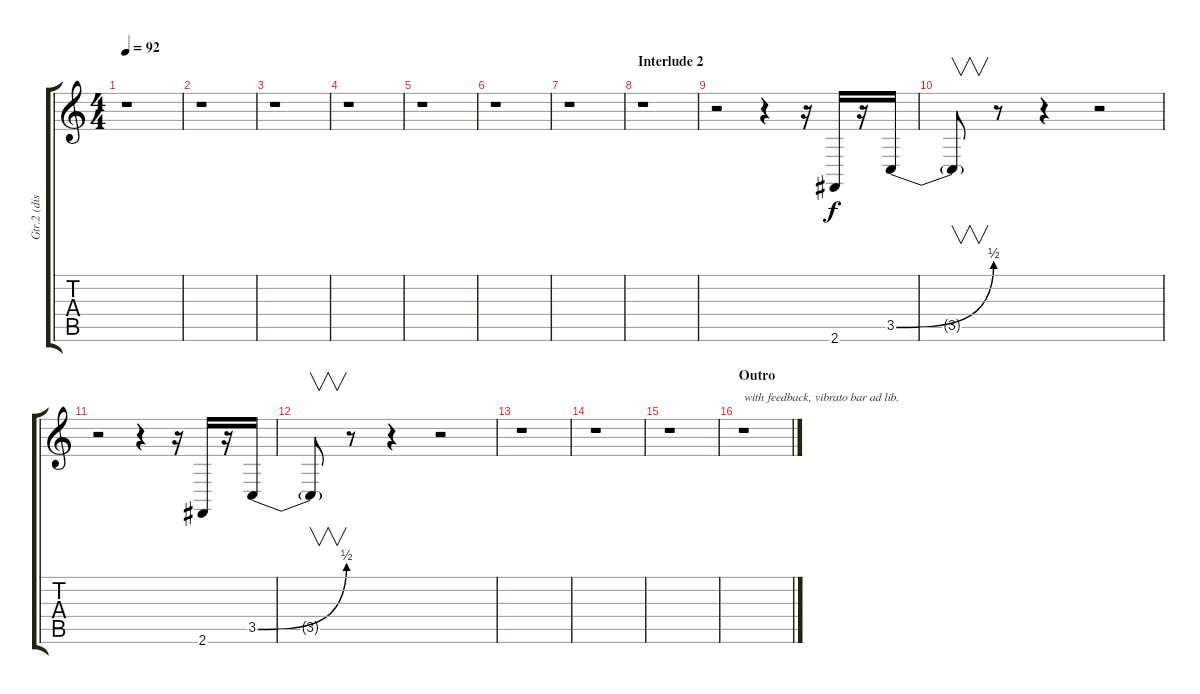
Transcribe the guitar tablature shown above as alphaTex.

\track ("Gtr.2 (dist. and talk box)" "Gtr.2 (dis") {instrument lead2sawtooth}
\staff {score tabs}
\tuning (E4 B3 G3 D3 A2 E2) {hide}
\ts (4 4)
\tempo 92
\clef g2
\ks c
r.1{dy f} |
r.1 |
r.1 |
r.1 |
r.1 |
r.1 |
r.1 |
\section ("" "Interlude 2")
r.1 |
r.2 r.4 r.16 2.6.16 r.16 3.5{be (bend 0 0 60 2)}.16 |
3.5{t}.8{v} r.8 r.4 r.2 |
r.2 r.4 r.16 2.6.16 r.16 3.5{be (bend 0 0 60 2)}.16 |
3.5{t}.8{v} r.8 r.4 r.2 |
r.1 |
r.1 |
r.1 |
\section ("" "Outro")
r.1{txt "with feedback, vibrato bar ad lib."}
